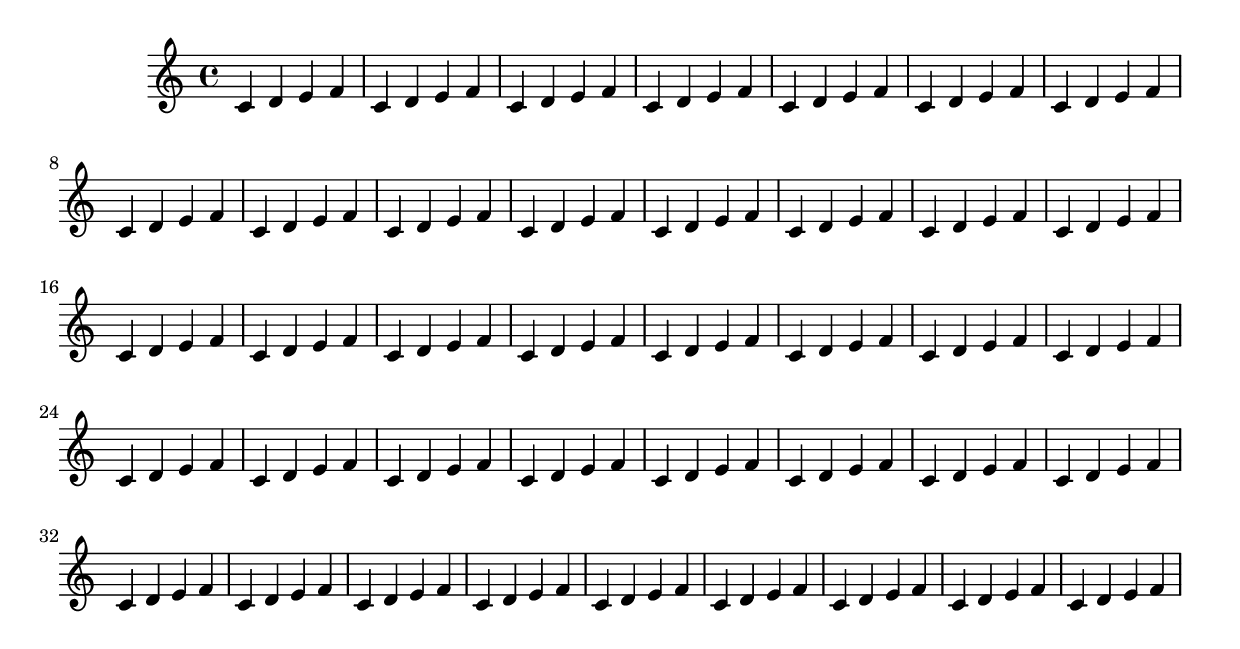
\version "2.14.0"

#(ly:set-option 'warning-as-error #f)

\header {
  texidoc = "Normally, margin settings must not cause systems to run off the page."
}

#(set-default-paper-size "a4")

someNotes = \relative c' { \repeat unfold 40 { c4 d e f } }

\paper {
  left-margin = 20 \mm
  line-width = 200 \mm
}

\book {
  \score { \someNotes }
}
